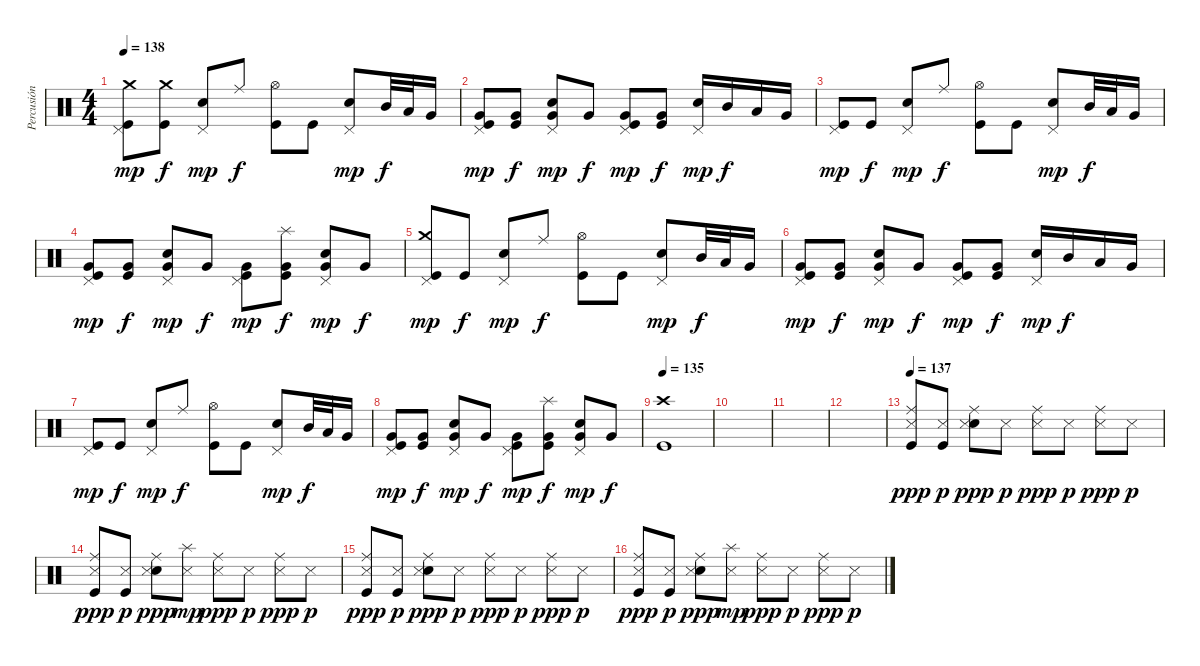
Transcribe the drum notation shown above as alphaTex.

\track ("Percusión" "Percusión") {instrument percussion}
\staff {score}
\articulation defaults
\ts (4 4)
\tempo 138
\clef neutral
\ks c
("Kick (hit)" "Crash medium (hit)" "Pedal Hi-Hat (hit)").8{dy mp} ("Kick (hit)" "Crash medium (hit)").8{dy f} ("Snare (hit) 2" "Pedal Hi-Hat (hit)").8{dy mp} "Ride (middle)".8{dy f} ("Kick (hit)" "Hi-Hat (open)").8 "Kick (hit)".8 ("Snare (hit) 2" "Pedal Hi-Hat (hit)").8{dy mp} "Mid Tom (hit)".32{dy f} "Low Tom (hit)".32 "Very Low Tom (hit)".16 |
("Kick (hit)" "Very Low Tom (hit)" "Pedal Hi-Hat (hit)").8{dy mp} ("Kick (hit)" "Very Low Tom (hit)").8{dy f} ("Snare (hit) 2" "Very Low Tom (hit)" "Pedal Hi-Hat (hit)").8{dy mp} "Very Low Tom (hit)".8{dy f} ("Kick (hit)" "Very Low Tom (hit)" "Pedal Hi-Hat (hit)").8{dy mp} ("Kick (hit)" "Very Low Tom (hit)").8{dy f} ("Snare (hit) 2" "Pedal Hi-Hat (hit)").16{dy mp} "Mid Tom (hit)".16{dy f} "Low Tom (hit)".16 "Very Low Tom (hit)".16 |
("Kick (hit)" "Pedal Hi-Hat (hit)").8{dy mp} "Kick (hit)".8{dy f} ("Snare (hit) 2" "Pedal Hi-Hat (hit)").8{dy mp} "Ride (middle)".8{dy f} ("Kick (hit)" "Hi-Hat (open)").8 "Kick (hit)".8 ("Snare (hit) 2" "Pedal Hi-Hat (hit)").8{dy mp} "Mid Tom (hit)".32{dy f} "Low Tom (hit)".32 "Very Low Tom (hit)".16 |
("Kick (hit)" "Very Low Tom (hit)" "Pedal Hi-Hat (hit)").8{dy mp} ("Kick (hit)" "Very Low Tom (hit)").8{dy f} ("Snare (hit) 2" "Very Low Tom (hit)" "Pedal Hi-Hat (hit)").8{dy mp} "Very Low Tom (hit)".8{dy f} ("Kick (hit)" "Very Low Tom (hit)" "Pedal Hi-Hat (hit)").8{dy mp} ("Kick (hit)" "Very Low Tom (hit)" "Splash (hit)").8{dy f} ("Snare (hit) 2" "Very Low Tom (hit)" "Pedal Hi-Hat (hit)").8{dy mp} "Very Low Tom (hit)".8{dy f} |
("Kick (hit)" "Crash medium (hit)" "Pedal Hi-Hat (hit)").8{dy mp} "Kick (hit)".8{dy f} ("Snare (hit) 2" "Pedal Hi-Hat (hit)").8{dy mp} "Ride (middle)".8{dy f} ("Kick (hit)" "Hi-Hat (open)").8 "Kick (hit)".8 ("Snare (hit) 2" "Pedal Hi-Hat (hit)").8{dy mp} "Mid Tom (hit)".32{dy f} "Low Tom (hit)".32 "Very Low Tom (hit)".16 |
("Kick (hit)" "Very Low Tom (hit)" "Pedal Hi-Hat (hit)").8{dy mp} ("Kick (hit)" "Very Low Tom (hit)").8{dy f} ("Snare (hit) 2" "Very Low Tom (hit)" "Pedal Hi-Hat (hit)").8{dy mp} "Very Low Tom (hit)".8{dy f} ("Kick (hit)" "Very Low Tom (hit)" "Pedal Hi-Hat (hit)").8{dy mp} ("Kick (hit)" "Very Low Tom (hit)").8{dy f} ("Snare (hit) 2" "Pedal Hi-Hat (hit)").16{dy mp} "Mid Tom (hit)".16{dy f} "Low Tom (hit)".16 "Very Low Tom (hit)".16 |
("Kick (hit)" "Pedal Hi-Hat (hit)").8{dy mp} "Kick (hit)".8{dy f} ("Snare (hit) 2" "Pedal Hi-Hat (hit)").8{dy mp} "Ride (middle)".8{dy f} ("Kick (hit)" "Hi-Hat (open)").8 "Kick (hit)".8 ("Snare (hit) 2" "Pedal Hi-Hat (hit)").8{dy mp} "Mid Tom (hit)".32{dy f} "Low Tom (hit)".32 "Very Low Tom (hit)".16 |
("Kick (hit)" "Very Low Tom (hit)" "Pedal Hi-Hat (hit)").8{dy mp} ("Kick (hit)" "Very Low Tom (hit)").8{dy f} ("Snare (hit) 2" "Very Low Tom (hit)" "Pedal Hi-Hat (hit)").8{dy mp} "Very Low Tom (hit)".8{dy f} ("Kick (hit)" "Very Low Tom (hit)" "Pedal Hi-Hat (hit)").8{dy mp} ("Kick (hit)" "Very Low Tom (hit)" "Splash (hit)").8{dy f} ("Snare (hit) 2" "Very Low Tom (hit)" "Pedal Hi-Hat (hit)").8{dy mp} "Very Low Tom (hit)".8{dy f} |
\tempo 135
("Kick (hit)" "Crash high (hit)").1 |
|
|
|
\tempo 137
("Kick (hit)" "Snare (side stick) 3" "Ride (middle)").8{dy ppp} ("Kick (hit)" "Snare (side stick) 3").8{dy p} ("Snare (hit) 2" "Snare (side stick) 3" "Ride (middle)").8{dy ppp} "Snare (side stick) 3".8{dy p} ("Snare (side stick) 3" "Ride (middle)").8{dy ppp} "Snare (side stick) 3".8{dy p} ("Snare (side stick) 3" "Ride (middle)").8{dy ppp} "Snare (side stick) 3".8{dy p} |
("Kick (hit)" "Snare (side stick) 3" "Ride (middle)").8{dy ppp} ("Kick (hit)" "Snare (side stick) 3").8{dy p} ("Snare (hit) 2" "Snare (side stick) 3" "Ride (middle)").8{dy ppp} ("Snare (side stick) 3" "Splash (hit)").8{dy mp} ("Snare (side stick) 3" "Ride (middle)").8{dy ppp} "Snare (side stick) 3".8{dy p} ("Snare (side stick) 3" "Ride (middle)").8{dy ppp} "Snare (side stick) 3".8{dy p} |
("Kick (hit)" "Snare (side stick) 3" "Ride (middle)").8{dy ppp} ("Kick (hit)" "Snare (side stick) 3").8{dy p} ("Snare (hit) 2" "Snare (side stick) 3" "Ride (middle)").8{dy ppp} "Snare (side stick) 3".8{dy p} ("Snare (side stick) 3" "Ride (middle)").8{dy ppp} "Snare (side stick) 3".8{dy p} ("Snare (side stick) 3" "Ride (middle)").8{dy ppp} "Snare (side stick) 3".8{dy p} |
("Kick (hit)" "Snare (side stick) 3" "Ride (middle)").8{dy ppp} ("Kick (hit)" "Snare (side stick) 3").8{dy p} ("Snare (hit) 2" "Snare (side stick) 3" "Ride (middle)").8{dy ppp} ("Snare (side stick) 3" "Splash (hit)").8{dy mp} ("Snare (side stick) 3" "Ride (middle)").8{dy ppp} "Snare (side stick) 3".8{dy p} ("Snare (side stick) 3" "Ride (middle)").8{dy ppp} "Snare (side stick) 3".8{dy p}
